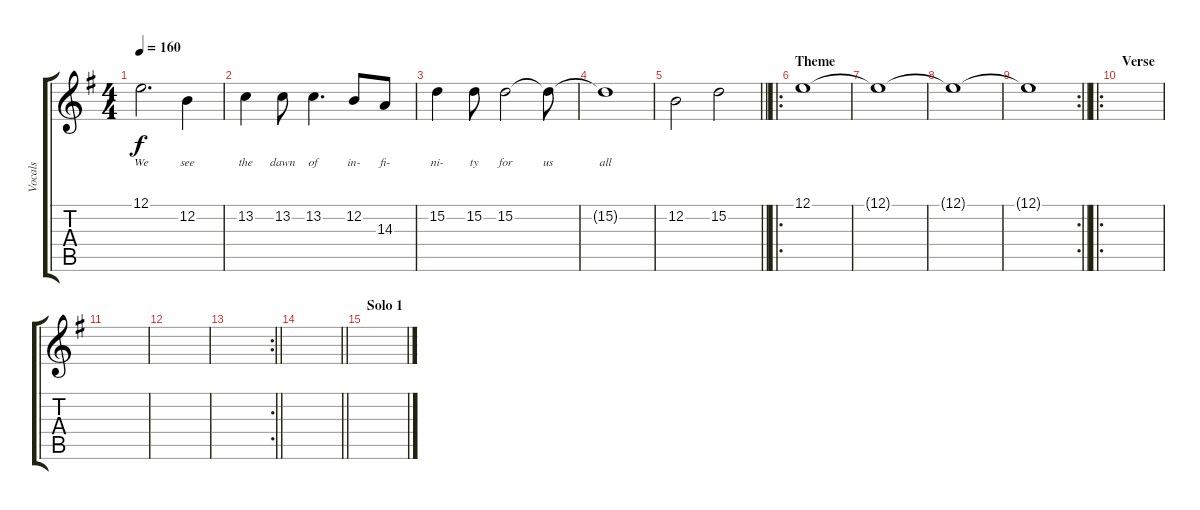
\track ("Vocals" "Vocals") {instrument violin}
\staff {score tabs}
\tuning (E4 B3 G3 D3 A2 E2) {hide}
\ts (4 4)
\tempo 160
\clef g2
\ks eminor
12.1.2{d lyrics (0 "We") lyrics (1 "") lyrics (2 "") lyrics (3 "") lyrics (4 "") dy f} 12.2.4{lyrics (0 "see") lyrics (1 "") lyrics (2 "") lyrics (3 "") lyrics (4 "")} |
13.2.4{lyrics (0 "the") lyrics (1 "") lyrics (2 "") lyrics (3 "") lyrics (4 "")} 13.2.8{lyrics (0 "dawn") lyrics (1 "") lyrics (2 "") lyrics (3 "") lyrics (4 "")} 13.2.4{d lyrics (0 "of") lyrics (1 "") lyrics (2 "") lyrics (3 "") lyrics (4 "")} 12.2.8{lyrics (0 "in-") lyrics (1 "") lyrics (2 "") lyrics (3 "") lyrics (4 "")} 14.3.8{lyrics (0 "fi-") lyrics (1 "") lyrics (2 "") lyrics (3 "") lyrics (4 "")} |
15.2.4{lyrics (0 "ni-") lyrics (1 "") lyrics (2 "") lyrics (3 "") lyrics (4 "")} 15.2.8{lyrics (0 "ty") lyrics (1 "") lyrics (2 "") lyrics (3 "") lyrics (4 "")} 15.2.2{lyrics (0 "for") lyrics (1 "") lyrics (2 "") lyrics (3 "") lyrics (4 "")} 15.2{t}.8{lyrics (0 "us") lyrics (1 "") lyrics (2 "") lyrics (3 "") lyrics (4 "")} |
15.2{t}.1{lyrics (0 "all") lyrics (1 "") lyrics (2 "") lyrics (3 "") lyrics (4 "")} |
\barLineRight lightlight
12.2.2 15.2.2 |
\ro
\section ("" "Theme")
12.1.1 |
12.1{t}.1 |
12.1{t}.1 |
\rc 2
\barLineRight lightlight
12.1{t}.1 |
\ro
\section ("" "Verse")
|
|
|
\rc 2
\barLineRight lightlight
|
\barLineRight lightlight
|
\section ("" "Solo 1")
